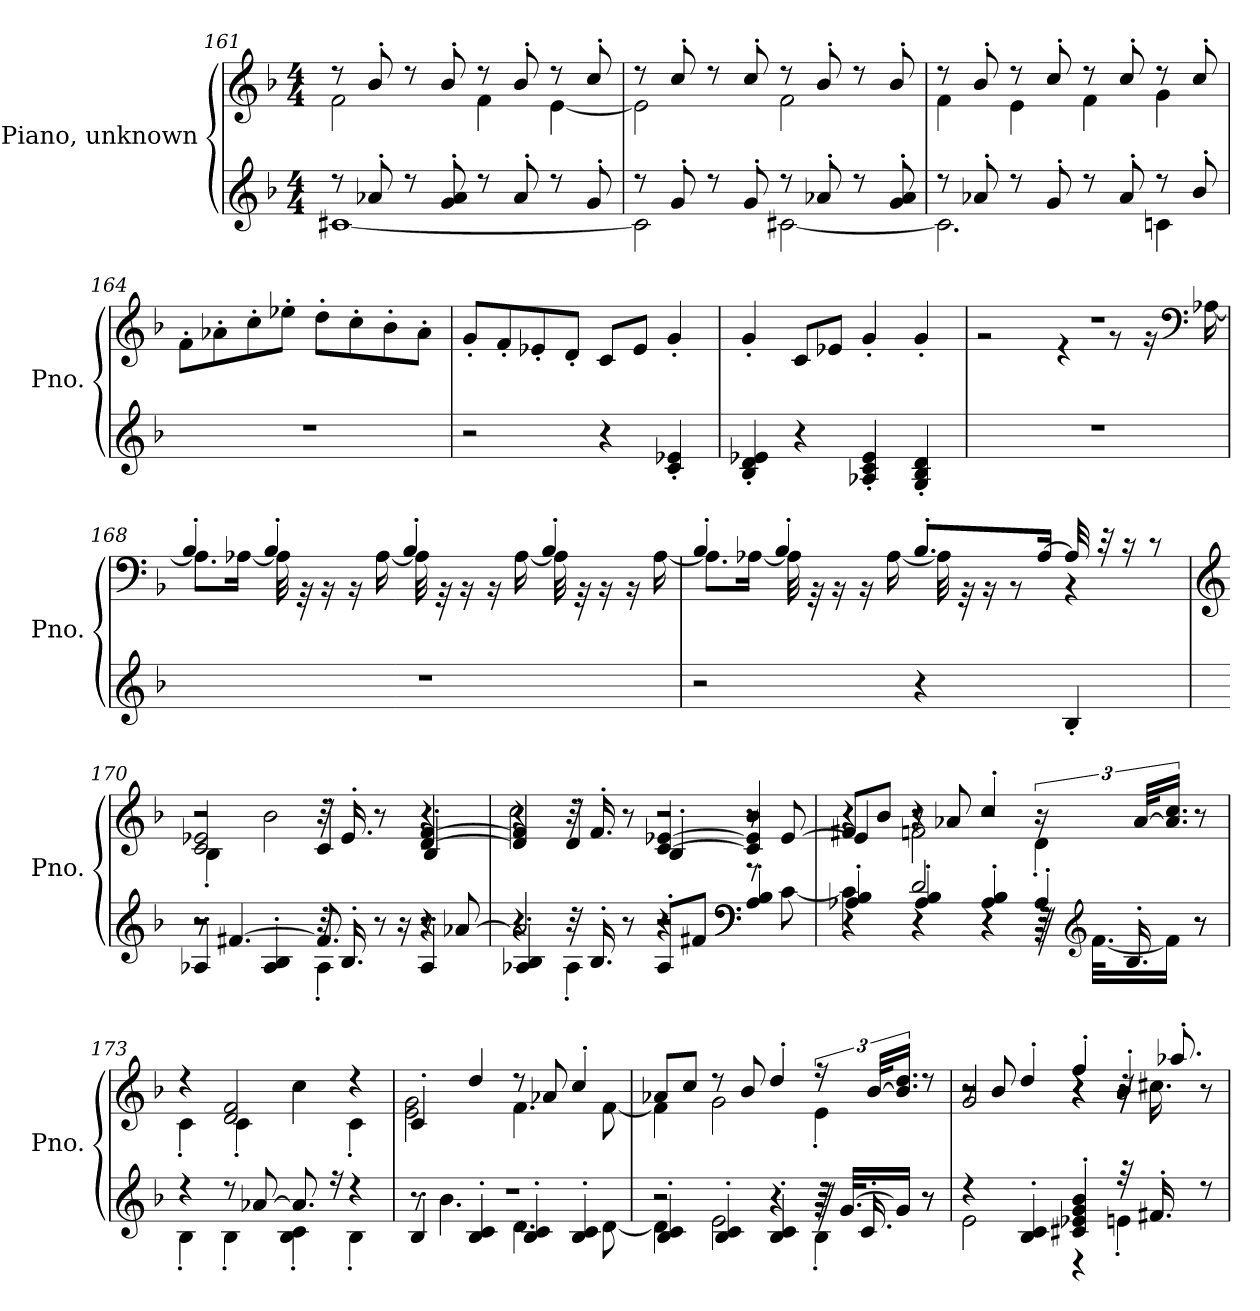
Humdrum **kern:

**kern	**kern
*part1	*part1
*staff2	*staff1
*I"Piano, unknown	*
*I'Pno.	*
!!LO:LB:g=z
*clefG2	*clefG2
*k[b-]	*k[b-]
*M4/4	*M4/4
=161	=161
*^	*^
8r	[1c#X	8r	2f\
8a-X'/	.	8b-'/	.
8r	.	8r	.
8g/' 8a-/'	.	8b-'/	.
8r	.	8r	4f\
8a-'/	.	8b-'/	.
8r	.	8r	[4e\
8g'/	.	8cc'/	.
=162	=162	=162	=162
8r	2c#\]	8r	2e\]
8g'/	.	8cc'/	.
8r	.	8r	.
8g'/	.	8cc'/	.
8r	[2c#X\	8r	2f\
8a-X'/	.	8b-'/	.
8r	.	8r	.
8g/' 8a-/'	.	8b-'/	.
=163	=163	=163	=163
8r	2.c#\]	8r	4f\
8a-X'/	.	8b-'/	.
8r	.	8r	4e\
8g'/	.	8cc'/	.
8r	.	8r	4f\
8a-'/	.	8cc'/	.
8r	4cn\	8r	4g\
8b-'/	.	8cc'/	.
*v	*v	*	*
*	*v	*v
!!LO:LB:g=z
=164	=164
1r	8f'\L
.	8a-X'\
.	8cc'\
.	8ee-X'\J
.	8dd'\L
.	8cc'\
.	8b-'\
.	8a-'\J
=165	=165
2r	8g'/L
.	8f'/
.	8e-X'/
.	8d'/J
4r	8c/L
.	8e-/J
4c/' 4e-X/'	4g'/
=166	=166
4B-/' 4d/' 4e-X/'	4g'/
4r	8c/L
.	8e-X/J
4A-X/' 4c/' 4e-/'	4g'/
4G/' 4B-/' 4d/'	4g'/
=167	=167
*	*^
1r	1r	2r
.	.	4r
.	.	8r
.	.	16r
*	*clefF4	*
.	.	[16A-X\
!!LO:LB:g=z	!!
=168	=168	=168
1r	4B-'/	8.A-\L]
.	.	[16A-X\Jk
.	4B-'/	32A-\]
.	.	32r
.	.	16r
.	.	16r
.	.	[16A-\
.	4B-'/	32A-\]
.	.	32r
.	.	16r
.	.	16r
.	.	[16A-\
.	4B-'/	32A-\]
.	.	32r
.	.	16r
.	.	16r
.	.	[16A-\
=169	=169	=169
2r	4B-'/	8.A-\L]
.	.	[16A-X\Jk
.	4B-'/	32A-\]
.	.	32r
.	.	16r
.	.	16r
.	.	[16A-\
4r	8.B-'/L	32A-\]
.	.	32r
.	.	16r
.	.	8r
.	[16A-/Jk	.
4B-'/	32A-/]	4r
.	32r	.
.	16r	.
.	8r	.
*	*v	*v
!!LO:LB:g=z
=170	=170
*	*clefG2
*^	*^
*	*^	*	*^
8r	2r	4A-X'/	2c/ 2e-X/	4B-'\	2r
[4.f#X/	.	.	.	.	.
.	.	4A-/' 4B-/'	.	2b-\	.
8.f#/]	4A-'\	32r	32r	.	4c'/
.	.	16.B-'/	16.e-'/	.	.
.	.	8r	8r	.	.
16r	.	.	.	.	.
8r	4r	4A-'/	[4d/ [4f/	4r	4B-'/
[8a-X/	.	.	.	.	.
=171	=171	=171	=171	=171	=171
2a-/]	4r	4A-X/' 4B-/'	4d/] 4f/]	2cc\	4r
.	4A-'\	32r	32r	.	4d'/
.	.	16.B-'/	16.f'/	.	.
.	.	8r	8r	.	.
2r	4r	8A-'/L	[4c/ [4e-X/	2r	4B-'/
.	.	8f#X/J	.	.	.
*clefF4	*	*	*	*	*
.	8r	4A-/' 4B-/'	4c/] 4e-/] 4b-/	.	8r
.	[8c\	.	.	.	[8e-/
!!LO:PB:g=z	!!	!!
=172	=172	=172	=172	=172	=172
4r	4c\]	4A-X/' 4B-/'	8f#X/L	4r	4e-/]
.	.	.	8b-/J	.	.
2d/	4r	4A-/' 4B-/'	8r	2fn\	4r
.	.	.	8a-X/	.	.
.	4r	4A-/' 4B-/'	4cc'/	.	2r
4A-'/	64r	32r	24r	4d'\	.
*clefG2	*	*	*	*	*
.	[32.f\KLL	.	.	.	.
.	.	16.B-'/	.	.	.
.	.	.	[48a-/KLL	.	.
.	16f\JJ]	.	24.a-/] 24.cc/JJ	.	.
.	8r	8r	8r	.	.
*	*v	*v	*	*	*
*	*	*	*v	*v
=173	=173	=173	=173
4r	4B-'\	4r	4c'\
8r	4B-'\	2d/ 2f/	4c'\
[8a-X/	.	.	.
8.a-/]	4B-\' 4c\'	.	4cc\
16r	.	.	.
4r	4B-'\	4r	4c'\
=174	=174	=174	=174
*	*^	*	*
1r	8r	4B-'/	4c'/	2e\ 2g\
.	4.b-\	.	.	.
.	.	4B-/' 4c/'	4dd/	.
.	4.d\	4B-/' 4c/'	8r	4.f\
.	.	.	8a-X/	.
.	.	4B-/' 4c/'	4cc'/	.
.	[8d\	.	.	[8f\
!!LO:LB:g=z	!!
=175	=175	=175	=175	=175
2r	4d\]	4B-/' 4c/'	8a-X/L	4f\]
.	.	.	8cc/J	.
.	2e\	4B-/' 4c/'	8r	2g\
.	.	.	8b-/	.
4r	.	4B-/' 4c/'	4dd'/	.
64r	4B-'\	32r	24r	4e'\
[32.g/KLL	.	.	.	.
.	.	16.c'/	.	.
.	.	.	[48b-/KLL	.
16g/JJ]	.	.	24.b-/] 24.dd/JJ	.
8r	.	8r	8r	.
*	*v	*v	*	*
=176	=176	=176	=176
*	*	*	*^
4r	2e\	8r	2r	2g/
.	.	8b-/	.	.
4B-/' 4c/'	.	4dd'/	.	.
4c#X/' 4e-X/' 4g/' 4b-/'	4r	4ff'/	4r	4r
32r	4en'\	16r	32r	4b-'/
16.f#X'/	.	.	16.cc#X\	.
.	.	8.aa-X'/	.	.
8r	.	.	8r	.
*v	*v	*	*	*
*	*v	*v	*v
=	=
*-	*-
